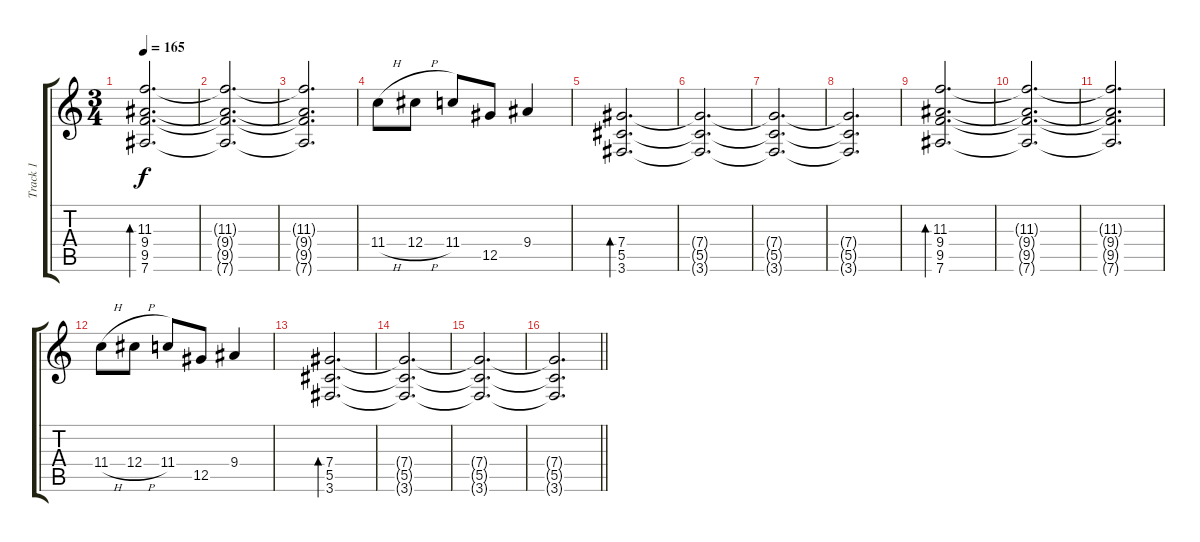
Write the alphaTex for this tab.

\track ("Track 1" "Track 1") {instrument electricguitarjazz}
\staff {score tabs}
\tuning (Eb4 Bb3 Gb3 Db3 Ab2 Eb2) {hide}
\ts (3 4)
\tempo 165
\clef g2
\ks c
(11.3 9.4 9.5 7.6).2{d bd 480 dy f} |
(11.3{t} 9.4{t} 9.5{t} 7.6{t}).2{d} |
(11.3{t} 9.4{t} 9.5{t} 7.6{t}).2{d} |
11.4{h}.8 12.4{h}.8 11.4.8 12.5.8 9.4.4 |
(7.4 5.5 3.6).2{d bd 480} |
(7.4{t} 5.5{t} 3.6{t}).2{d} |
(7.4{t} 5.5{t} 3.6{t}).2{d} |
(7.4{t} 5.5{t} 3.6{t}).2{d} |
(11.3 9.4 9.5 7.6).2{d bd 480} |
(11.3{t} 9.4{t} 9.5{t} 7.6{t}).2{d} |
(11.3{t} 9.4{t} 9.5{t} 7.6{t}).2{d} |
11.4{h}.8 12.4{h}.8 11.4.8 12.5.8 9.4.4 |
(7.4 5.5 3.6).2{d bd 480} |
(7.4{t} 5.5{t} 3.6{t}).2{d} |
(7.4{t} 5.5{t} 3.6{t}).2{d} |
\barLineRight lightlight
(7.4{t} 5.5{t} 3.6{t}).2{d}
